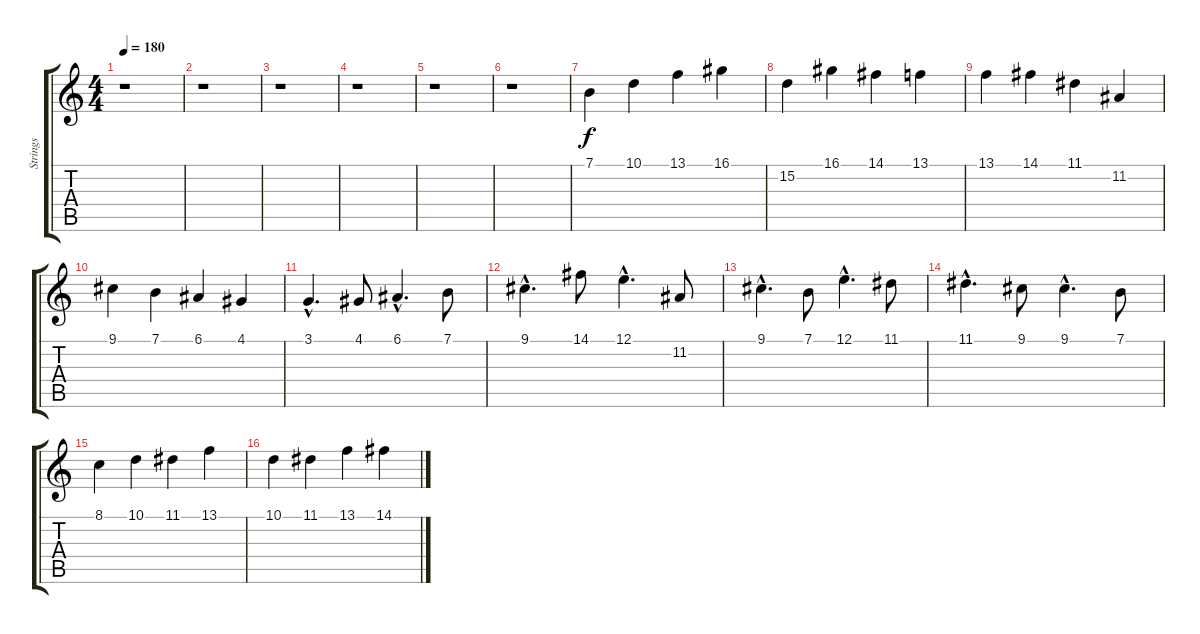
\track ("Strings" "Strings") {instrument stringensemble1}
\staff {score tabs}
\tuning (E4 B3 G3 D3 A2 E2) {hide}
\ts (4 4)
\tempo 180
\clef g2
\ks c
r.1{dy f} |
r.1 |
r.1 |
r.1 |
r.1 |
r.1 |
7.1.4 10.1.4 13.1.4 16.1.4 |
15.2.4 16.1.4 14.1.4 13.1.4 |
13.1.4 14.1.4 11.1.4 11.2.4 |
9.1.4 7.1.4 6.1.4 4.1.4 |
3.1{hac}.4{d} 4.1.8 6.1{hac}.4{d} 7.1.8 |
9.1{hac}.4{d} 14.1.8 12.1{hac}.4{d} 11.2.8 |
9.1{hac}.4{d} 7.1.8 12.1{hac}.4{d} 11.1.8 |
11.1{hac}.4{d} 9.1.8 9.1{hac}.4{d} 7.1.8 |
8.1.4 10.1.4 11.1.4 13.1.4 |
10.1.4 11.1.4 13.1.4 14.1.4
